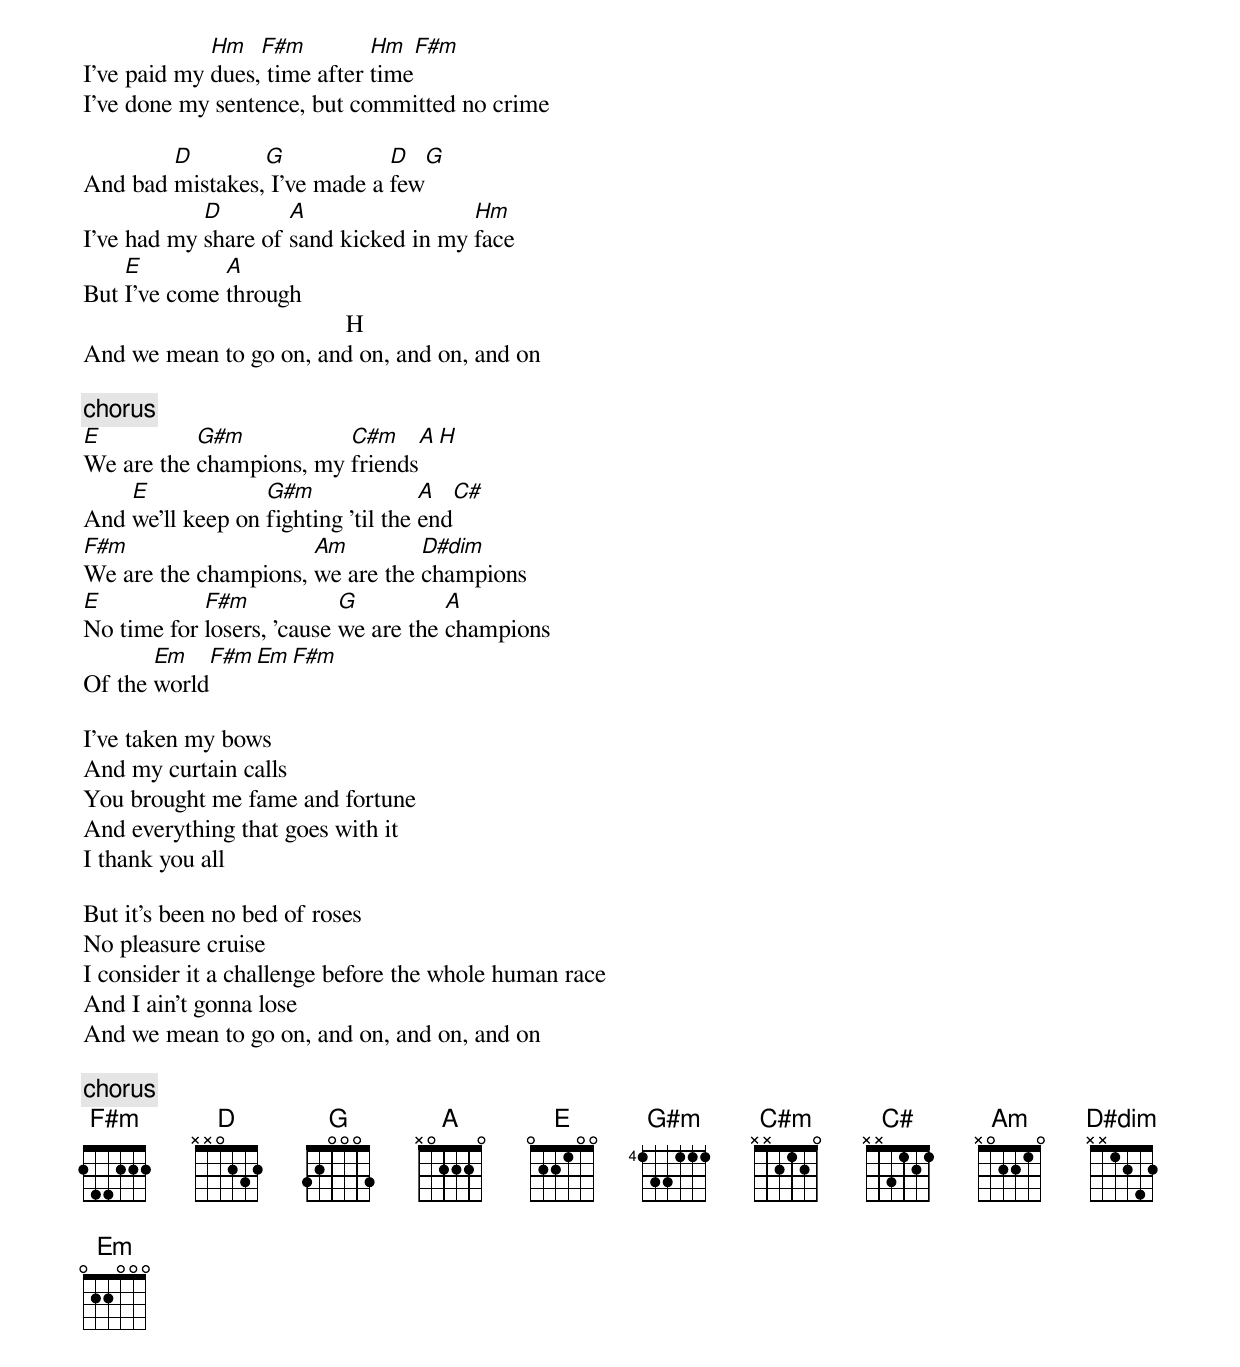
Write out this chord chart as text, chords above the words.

             Hm   F#m         Hm  F#m
I've paid my dues, time after time
I've done my sentence, but committed no crime

        D        G            D  G
And bad mistakes, I've made a few
            D        A                 Hm
I've had my share of sand kicked in my face
    E         A
But I've come through
                                          H
And we mean to go on, and on, and on, and on

[chorus]
E          G#m           C#m    A H
We are the champions, my friends
    E             G#m               A  C#
And we'll keep on fighting 'til the end
F#m                   Am         D#dim
We are the champions, we are the champions
E           F#m            G          A
No time for losers, 'cause we are the champions
       Em   F#m Em F#m
Of the world

I've taken my bows
And my curtain calls
You brought me fame and fortune
And everything that goes with it
I thank you all

But it's been no bed of roses
No pleasure cruise
I consider it a challenge before the whole human race
And I ain't gonna lose
And we mean to go on, and on, and on, and on

[chorus]
